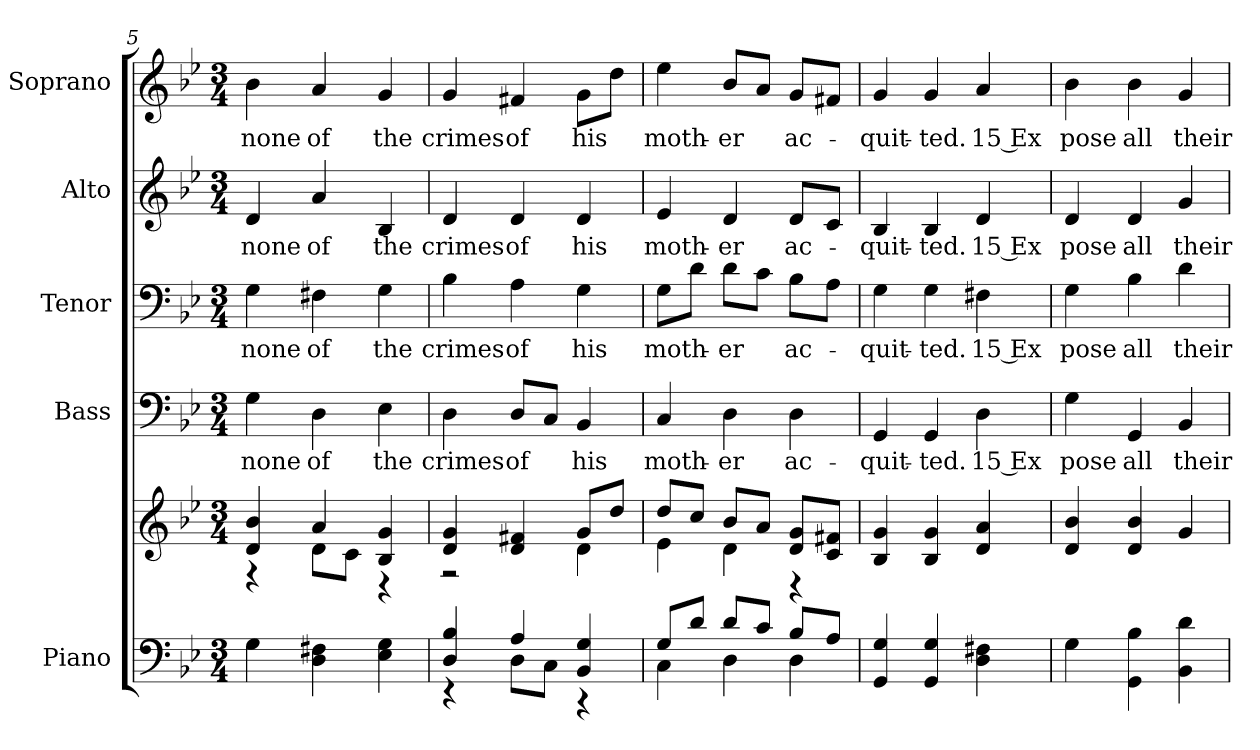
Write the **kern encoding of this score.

**kern	**kern	**kern	**text	**kern	**text	**kern	**text	**kern	**text
*part5	*part5	*part4	*part4	*part3	*part3	*part2	*part2	*part1	*part1
*staff6	*staff5	*staff4	*staff4	*staff3	*staff3	*staff2	*staff2	*staff1	*staff1
*I"Piano	*	*I"Bass	*	*I"Tenor	*	*I"Alto	*	*I"Soprano	*
*I'Pno.	*	*I'B.	*	*I'T.	*	*I'A.	*	*I'S.	*
!!LO:LB:g=z
*clefF4	*clefG2	*clefF4	*	*clefF4	*	*clefG2	*	*clefG2	*
*k[b-e-]	*k[b-e-]	*k[b-e-]	*	*k[b-e-]	*	*k[b-e-]	*	*k[b-e-]	*
*B-:	*B-:	*B-:	*	*B-:	*	*B-:	*	*B-:	*
*M3/4	*M3/4	*M3/4	*	*M3/4	*	*M3/4	*	*M3/4	*
=5	=5	=5	=5	=5	=5	=5	=5	=5	=5
*	*^	*	*	*	*	*	*	*	*
!	!	!	!	!LO:LY:b:color=#000000	!	!	!	!	!	!
!	!	!	!	!	!	!LO:LY:b:color=#000000	!	!	!	!
!	!	!	!	!	!	!	!	!LO:LY:b:color=#000000	!	!
!	!	!	!	!	!	!	!	!	!	!LO:LY:b:color=#000000
4Gi\	4di/ 4b-i	4r	4Gi\	none	4Gi\	none	4di/	none	4b-i\	none
!	!	!	!	!LO:LY:b:color=#000000	!	!	!	!	!	!
!	!	!	!	!	!	!LO:LY:b:color=#000000	!	!	!	!
!	!	!	!	!	!	!	!	!LO:LY:b:color=#000000	!	!
!	!	!	!	!	!	!	!	!	!	!LO:LY:b:color=#000000
4Di\ 4F#Xi	4ai/	8di\L	4Di\	of	4F#Xi\	of	4ai/	of	4ai/	of
.	.	8ci\J	.	.	.	.	.	.	.	.
!	!	!	!	!LO:LY:b:color=#000000	!	!	!	!	!	!
!	!	!	!	!	!	!LO:LY:b:color=#000000	!	!	!	!
!	!	!	!	!	!	!	!	!LO:LY:b:color=#000000	!	!
!	!	!	!	!	!	!	!	!	!	!LO:LY:b:color=#000000
4E-i\ 4Gi	4B-i/ 4gi	4r	4E-i\	the	4Gi\	the	4B-i/	the	4gi/	the
=6	=6	=6	=6	=6	=6	=6	=6	=6	=6	=6
*^	*	*	*	*	*	*	*	*	*	*
!	!	!	!	!	!LO:LY:b:color=#000000	!	!	!	!	!	!
!	!	!	!	!	!	!	!LO:LY:b:color=#000000	!	!	!	!
!	!	!	!	!	!	!	!	!	!LO:LY:b:color=#000000	!	!
!	!	!	!	!	!	!	!	!	!	!	!LO:LY:b:color=#000000
4Di/ 4B-i	4r	4di/ 4gi	2r	4Di\	crimes	4B-i\	crimes	4di/	crimes	4gi/	crimes
!	!	!	!	!	!LO:LY:b:color=#000000	!	!	!	!	!	!
!	!	!	!	!	!	!	!LO:LY:b:color=#000000	!	!	!	!
!	!	!	!	!	!	!	!	!	!LO:LY:b:color=#000000	!	!
!	!	!	!	!	!	!	!	!	!	!	!LO:LY:b:color=#000000
4Ai/	8Di\L	4di/ 4f#Xi	.	8Di/L	of	4Ai\	of	4di/	of	4f#Xi/	of
.	8Ci\J	.	.	8Ci/J	.	.	.	.	.	.	.
!	!	!	!	!	!LO:LY:b:color=#000000	!	!	!	!	!	!
!	!	!	!	!	!	!	!LO:LY:b:color=#000000	!	!	!	!
!	!	!	!	!	!	!	!	!	!LO:LY:b:color=#000000	!	!
!	!	!	!	!	!	!	!	!	!	!	!LO:LY:b:color=#000000
4BB-i/ 4Gi	4r	8gi/L	4di\	4BB-i/	his	4Gi\	his	4di/	his	8gi\L	his
.	.	8ddi/J	.	.	.	.	.	.	.	8ddi\J	.
=7	=7	=7	=7	=7	=7	=7	=7	=7	=7	=7	=7
!	!	!	!	!	!LO:LY:b:color=#000000	!	!	!	!	!	!
!	!	!	!	!	!	!	!LO:LY:b:color=#000000	!	!	!	!
!	!	!	!	!	!	!	!	!	!LO:LY:b:color=#000000	!	!
!	!	!	!	!	!	!	!	!	!	!	!LO:LY:b:color=#000000
8Gi/L	4Ci\	8ddi/L	4e-i\	4Ci/	moth-	8Gi\L	moth-	4e-i/	moth-	4ee-i\	moth-
8di/J	.	8cci/J	.	.	.	8di\J	.	.	.	.	.
!	!	!	!	!	!LO:LY:b:color=#000000	!	!	!	!	!	!
!	!	!	!	!	!	!	!LO:LY:b:color=#000000	!	!	!	!
!	!	!	!	!	!	!	!	!	!LO:LY:b:color=#000000	!	!
!	!	!	!	!	!	!	!	!	!	!	!LO:LY:b:color=#000000
8di/L	4Di\	8b-i/L	4di\	4Di\	-er	8di\L	-er	4di/	-er	8b-i/L	-er
8ci/J	.	8ai/J	.	.	.	8ci\J	.	.	.	8ai/J	.
!	!	!	!	!	!LO:LY:b:color=#000000	!	!	!	!	!	!
!	!	!	!	!	!	!	!LO:LY:b:color=#000000	!	!	!	!
!	!	!	!	!	!	!	!	!	!LO:LY:b:color=#000000	!	!
!	!	!	!	!	!	!	!	!	!	!	!LO:LY:b:color=#000000
8B-i/L	4Di\	8di/ 8giL	4r	4Di\	ac-	8B-i\L	ac-	8di/L	ac-	8gi/L	ac-
8Ai/J	.	8ci/ 8f#XiJ	.	.	.	8Ai\J	.	8ci/J	.	8f#Xi/J	.
*v	*v	*	*	*	*	*	*	*	*	*	*
*	*v	*v	*	*	*	*	*	*	*	*
=8	=8	=8	=8	=8	=8	=8	=8	=8	=8
!	!	!	!LO:LY:b:color=#000000	!	!	!	!	!	!
!	!	!	!	!	!LO:LY:b:color=#000000	!	!	!	!
!	!	!	!	!	!	!	!LO:LY:b:color=#000000	!	!
!	!	!	!	!	!	!	!	!	!LO:LY:b:color=#000000
4GGi/ 4Gi	4B-i/ 4gi	4GGi/	-quit-	4Gi\	-quit-	4B-i/	-quit-	4gi/	-quit-
!	!	!	!LO:LY:b:color=#000000	!	!	!	!	!	!
!	!	!	!	!	!LO:LY:b:color=#000000	!	!	!	!
!	!	!	!	!	!	!	!LO:LY:b:color=#000000	!	!
!	!	!	!	!	!	!	!	!	!LO:LY:b:color=#000000
4GGi/ 4Gi	4B-i/ 4gi	4GGi/	-ted.	4Gi\	-ted.	4B-i/	-ted.	4gi/	-ted.
!	!	!	!LO:LY:b:color=#000000	!	!	!	!	!	!
!	!	!	!	!	!LO:LY:b:color=#000000	!	!	!	!
!	!	!	!	!	!	!	!LO:LY:b:color=#000000	!	!
!	!	!	!	!	!	!	!	!	!LO:LY:b:color=#000000
4Di\ 4F#Xi	4di/ 4ai	4Di\	15 Ex	4F#Xi\	15 Ex	4di/	15 Ex	4ai/	15 Ex
!!LO:PB:g=z
=9	=9	=9	=9	=9	=9	=9	=9	=9	=9
!	!	!	!LO:LY:b:color=#000000	!	!	!	!	!	!
!	!	!	!	!	!LO:LY:b:color=#000000	!	!	!	!
!	!	!	!	!	!	!	!LO:LY:b:color=#000000	!	!
!	!	!	!	!	!	!	!	!	!LO:LY:b:color=#000000
4Gi\	4di/ 4b-i	4Gi\	pose	4Gi\	pose	4di/	pose	4b-i\	pose
!	!	!	!LO:LY:b:color=#000000	!	!	!	!	!	!
!	!	!	!	!	!LO:LY:b:color=#000000	!	!	!	!
!	!	!	!	!	!	!	!LO:LY:b:color=#000000	!	!
!	!	!	!	!	!	!	!	!	!LO:LY:b:color=#000000
4GGi\ 4B-i	4di/ 4b-i	4GGi/	all	4B-i\	all	4di/	all	4b-i\	all
!	!	!	!LO:LY:b:color=#000000	!	!	!	!	!	!
!	!	!	!	!	!LO:LY:b:color=#000000	!	!	!	!
!	!	!	!	!	!	!	!LO:LY:b:color=#000000	!	!
!	!	!	!	!	!	!	!	!	!LO:LY:b:color=#000000
4BB-i\ 4di	4gi/	4BB-i/	their	4di\	their	4gi/	their	4gi/	their
=	=	=	=	=	=	=	=	=	=
*-	*-	*-	*-	*-	*-	*-	*-	*-	*-
